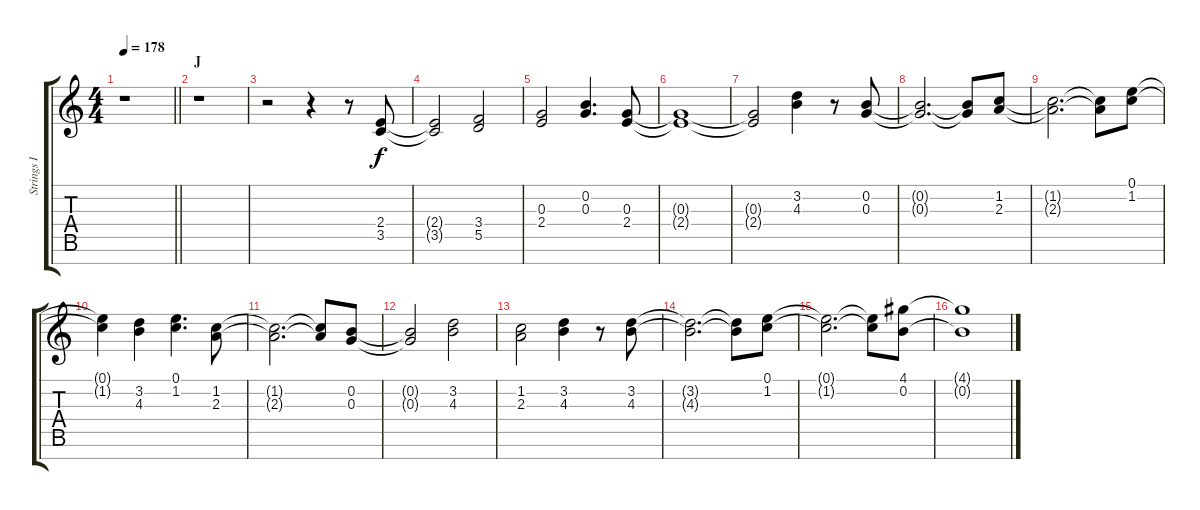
\track ("Strings I" "Strings I") {instrument stringensemble1}
\staff {score tabs}
\tuning (E5 B4 G4 D4 A3 E3 B2) {hide}
\ts (4 4)
\tempo 178
\clef g2
\barLineRight lightlight
\ks c
r.1{dy f} |
\section ("" "J")
r.1 |
r.2 r.4 r.8 (2.4 3.5).8{volume 14} |
(2.4{t} 3.5{t}).2 (3.4 5.5).2 |
(0.3 2.4).2 (0.2 0.3).4{d} (0.3 2.4).8 |
(0.3{t} 2.4{t}).1 |
(0.3{t} 2.4{t}).2 (3.2 4.3).4 r.8 (0.2 0.3).8 |
(0.2{t} 0.3{t}).2{d} (0.2{t} 0.3{t}).8 (1.2 2.3).8 |
(1.2{t} 2.3{t}).2{d} (1.2{t} 2.3{t}).8 (0.1 1.2).8 |
(0.1{t} 1.2{t}).4 (3.2 4.3).4 (0.1 1.2).4{d} (1.2 2.3).8 |
(1.2{t} 2.3{t}).2{d} (1.2{t} 2.3{t}).8 (0.2 0.3).8 |
(0.2{t} 0.3{t}).2 (3.2 4.3).2 |
(1.2 2.3).2 (3.2 4.3).4 r.8 (3.2 4.3).8 |
(3.2{t} 4.3{t}).2{d} (3.2{t} 4.3{t}).8 (0.1 1.2).8 |
(0.1{t} 1.2{t}).2{d} (0.1{t} 1.2{t}).8 (4.1 0.2).8 |
(4.1{t} 0.2{t}).1
